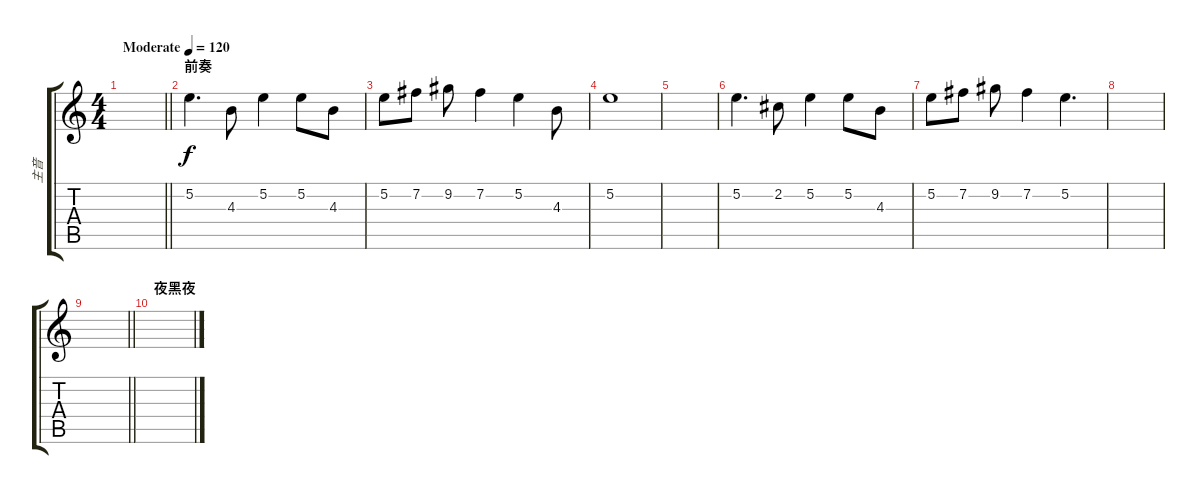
\track ("主音" "主音") {instrument electricguitarclean}
\staff {score tabs}
\tuning (E4 B3 G3 D3 A2 E2) {hide}
\ts (4 4)
\tempo (120 "Moderate")
\clef g2
\barLineRight lightlight
\ks c
|
\section ("" "前奏")
5.2.4{d txt ""} 4.3.8 5.2.4 5.2.8 4.3.8 |
5.2.8 7.2.8 9.2.8 7.2.4 5.2.4 4.3.8 |
5.2.1 |
|
5.2.4{d} 2.2.8 5.2.4 5.2.8 4.3.8 |
5.2.8 7.2.8 9.2.8 7.2.4 5.2.4{d} |
|
\barLineRight lightlight
|
\section ("" "夜黑夜")
